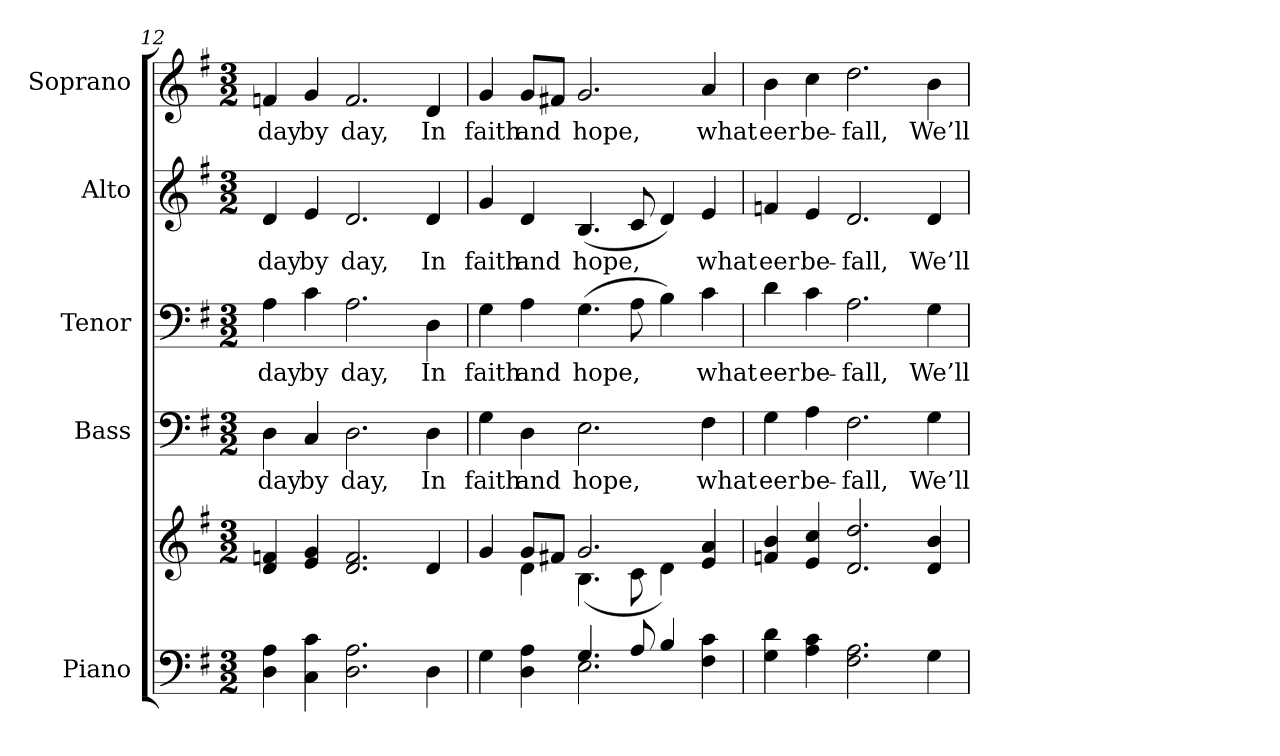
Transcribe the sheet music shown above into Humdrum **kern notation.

**kern	**kern	**kern	**text	**kern	**text	**kern	**text	**kern	**text
*part5	*part5	*part4	*part4	*part3	*part3	*part2	*part2	*part1	*part1
*staff6	*staff5	*staff4	*staff4	*staff3	*staff3	*staff2	*staff2	*staff1	*staff1
*I"Piano	*	*I"Bass	*	*I"Tenor	*	*I"Alto	*	*I"Soprano	*
*I'Pno.	*	*I'B.	*	*I'T.	*	*I'A.	*	*I'S.	*
*clefF4	*clefG2	*clefF4	*	*clefF4	*	*clefG2	*	*clefG2	*
*k[f#]	*k[f#]	*k[f#]	*	*k[f#]	*	*k[f#]	*	*k[f#]	*
*G:	*G:	*G:	*	*G:	*	*G:	*	*G:	*
*M3/2	*M3/2	*M3/2	*	*M3/2	*	*M3/2	*	*M3/2	*
=12	=12	=12	=12	=12	=12	=12	=12	=12	=12
!	!	!	!LO:LY:b:color=#000000	!	!	!	!	!	!
!	!	!	!	!	!LO:LY:b:color=#000000	!	!	!	!
!	!	!	!	!	!	!	!LO:LY:b:color=#000000	!	!
!	!	!	!	!	!	!	!	!	!LO:LY:b:color=#000000
4Di\ 4Ai	4di/ 4fni	4Di\	day	4Ai\	day	4di/	day	4fni/	day
!	!	!	!LO:LY:b:color=#000000	!	!	!	!	!	!
!	!	!	!	!	!LO:LY:b:color=#000000	!	!	!	!
!	!	!	!	!	!	!	!LO:LY:b:color=#000000	!	!
!	!	!	!	!	!	!	!	!	!LO:LY:b:color=#000000
4Ci\ 4ci	4ei/ 4gi	4Ci/	by	4ci\	by	4ei/	by	4gi/	by
!	!	!	!LO:LY:b:color=#000000	!	!	!	!	!	!
!	!	!	!	!	!LO:LY:b:color=#000000	!	!	!	!
!	!	!	!	!	!	!	!LO:LY:b:color=#000000	!	!
!	!	!	!	!	!	!	!	!	!LO:LY:b:color=#000000
2.Di\ 2.Ai	2.di/ 2.fi	2.Di\	day,	2.Ai\	day,	2.di/	day,	2.fi/	day,
!	!	!	!LO:LY:b:color=#000000	!	!	!	!	!	!
!	!	!	!	!	!LO:LY:b:color=#000000	!	!	!	!
!	!	!	!	!	!	!	!LO:LY:b:color=#000000	!	!
!	!	!	!	!	!	!	!	!	!LO:LY:b:color=#000000
4Di\	4di/	4Di\	In	4Di\	In	4di/	In	4di/	In
!!LO:PB:g=z
=13	=13	=13	=13	=13	=13	=13	=13	=13	=13
*^	*^	*	*	*	*	*	*	*	*
!	!	!	!	!	!LO:LY:b:color=#000000	!	!	!	!	!	!
!	!	!	!	!	!	!	!LO:LY:b:color=#000000	!	!	!	!
!	!	!	!	!	!	!	!	!	!LO:LY:b:color=#000000	!	!
!	!	!	!	!	!	!	!	!	!	!	!LO:LY:b:color=#000000
4Gi\	2ryy	4gi/	4ryy	4Gi\	faith	4Gi\	faith	4gi/	faith	4gi/	faith
!	!	!	!	!	!LO:LY:b:color=#000000	!	!	!	!	!	!
!	!	!	!	!	!	!	!LO:LY:b:color=#000000	!	!	!	!
!	!	!	!	!	!	!	!	!	!LO:LY:b:color=#000000	!	!
!	!	!	!	!	!	!	!	!	!	!	!LO:LY:b:color=#000000
4Di\ 4Ai	.	8gi/L	4di\	4Di\	and	4Ai\	and	4di/	and	8gi/L	and
.	.	8f#Xi/J	.	.	.	.	.	.	.	8f#Xi/J	.
!	!	!	!	!	!LO:LY:b:color=#000000	!	!	!	!	!	!
!	!	!	!	!	!	!	!LO:LY:b:color=#000000	!	!	!	!
!	!	!	!	!	!	!	!	!	!LO:LY:b:color=#000000	!	!
!	!	!	!	!	!	!	!	!	!	!	!LO:LY:b:color=#000000
4.Gi/	2.Ei\	2.gi/	(4.Bi\	2.Ei\	hope,	(4.Gi\	hope,	(4.Bi/	hope,	2.gi/	hope,
8Ai/	.	.	8ci\	.	.	8Ai\	.	8ci/	.	.	.
4Bi/	.	.	4di\)	.	.	4Bi\)	.	4di/)	.	.	.
!	!	!	!	!	!LO:LY:b:color=#000000	!	!	!	!	!	!
!	!	!	!	!	!	!	!LO:LY:b:color=#000000	!	!	!	!
!	!	!	!	!	!	!	!	!	!LO:LY:b:color=#000000	!	!
!	!	!	!	!	!	!	!	!	!	!	!LO:LY:b:color=#000000
4F#i\ 4ci	4ryy	4ei/ 4ai	4ryy	4F#i\	what	4ci\	what	4ei/	what	4ai/	what
*v	*v	*	*	*	*	*	*	*	*	*	*
*	*v	*v	*	*	*	*	*	*	*	*
=14	=14	=14	=14	=14	=14	=14	=14	=14	=14
*^	*^	*	*	*	*	*	*	*	*
!	!	!	!	!	!LO:LY:b:color=#000000	!	!	!	!	!	!
*v	*v	*	*	*	*	*	*	*	*	*	*
*	*v	*v	*	*	*	*	*	*	*	*
*^	*^	*	*	*	*	*	*	*	*
!	!	!	!	!	!	!	!LO:LY:b:color=#000000	!	!	!	!
*v	*v	*	*	*	*	*	*	*	*	*	*
*	*v	*v	*	*	*	*	*	*	*	*
*^	*^	*	*	*	*	*	*	*	*
!	!	!	!	!	!	!	!	!	!LO:LY:b:color=#000000	!	!
*v	*v	*	*	*	*	*	*	*	*	*	*
*	*v	*v	*	*	*	*	*	*	*	*
*^	*^	*	*	*	*	*	*	*	*
!	!	!	!	!	!	!	!	!	!	!	!LO:LY:b:color=#000000
*v	*v	*	*	*	*	*	*	*	*	*	*
*	*v	*v	*	*	*	*	*	*	*	*
4Gi\ 4di	4fni/ 4bi	4Gi\	eer	4di\	eer	4fni/	eer	4bi\	eer
!	!	!	!LO:LY:b:color=#000000	!	!	!	!	!	!
!	!	!	!	!	!LO:LY:b:color=#000000	!	!	!	!
!	!	!	!	!	!	!	!LO:LY:b:color=#000000	!	!
!	!	!	!	!	!	!	!	!	!LO:LY:b:color=#000000
4Ai\ 4ci	4ei/ 4cci	4Ai\	be-	4ci\	be-	4ei/	be-	4cci\	be-
!	!	!	!LO:LY:b:color=#000000	!	!	!	!	!	!
!	!	!	!	!	!LO:LY:b:color=#000000	!	!	!	!
!	!	!	!	!	!	!	!LO:LY:b:color=#000000	!	!
!	!	!	!	!	!	!	!	!	!LO:LY:b:color=#000000
2.F#i\ 2.Ai	2.di/ 2.ddi	2.F#i\	-fall,	2.Ai\	-fall,	2.di/	-fall,	2.ddi\	-fall,
!	!	!	!LO:LY:b:color=#000000	!	!	!	!	!	!
!	!	!	!	!	!LO:LY:b:color=#000000	!	!	!	!
!	!	!	!	!	!	!	!LO:LY:b:color=#000000	!	!
!	!	!	!	!	!	!	!	!	!LO:LY:b:color=#000000
4Gi\	4di/ 4bi	4Gi\	We’ll	4Gi\	We’ll	4di/	We’ll	4bi\	We’ll
=	=	=	=	=	=	=	=	=	=
*-	*-	*-	*-	*-	*-	*-	*-	*-	*-
